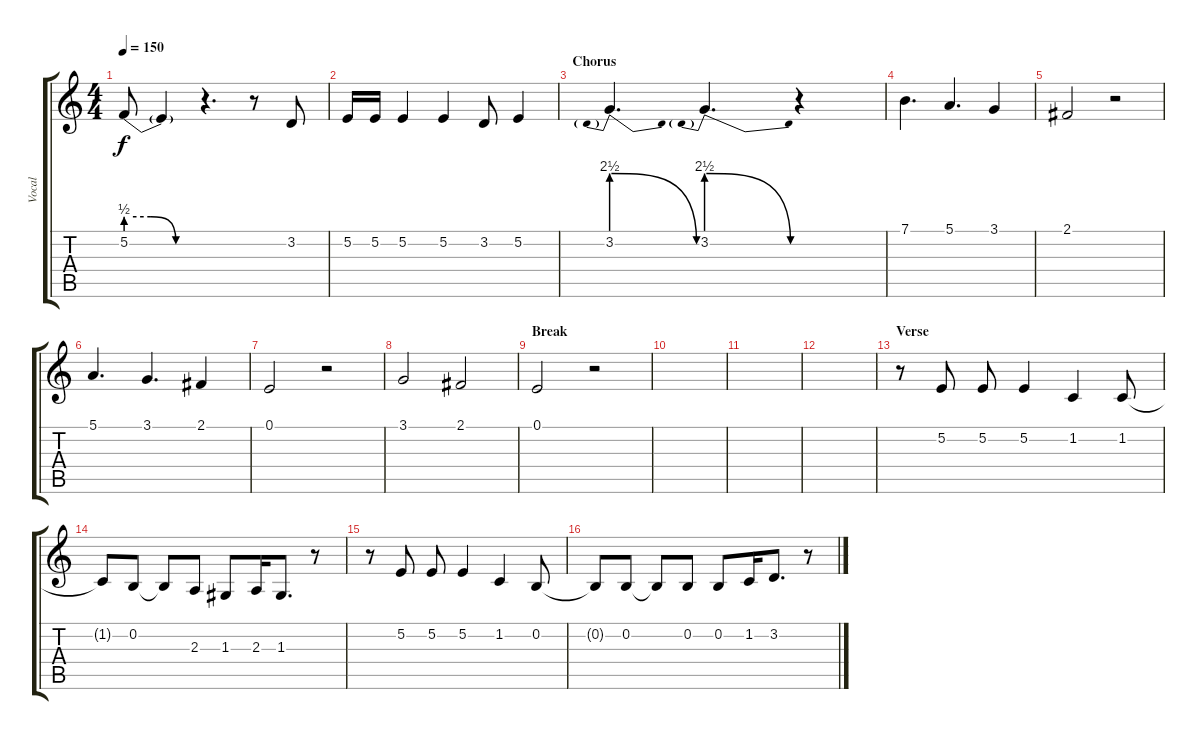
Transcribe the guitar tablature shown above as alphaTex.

\track ("Vocal" "Vocal") {instrument trumpet}
\staff {score tabs}
\tuning (E4 B3 G3 D3 A2 E2) {hide}
\ts (4 4)
\tempo 150
\clef g2
\ks c
5.2{be (custom 0 2 20 2 40 0 60 0)}.8{dy f} 5.2{t}.4 r.4{d} r.8 3.2.8 |
5.2.16 5.2.16 5.2.4 5.2.4 3.2.8 5.2.4 |
\section ("" "Chorus")
3.2{be (prebendrelease 0 10 60 0)}.4{d} 3.2{be (prebendrelease 0 10 60 0)}.4{d} r.4 |
7.1.4{d} 5.1.4{d} 3.1.4 |
2.1.2 r.2 |
5.1.4{d} 3.1.4{d} 2.1.4 |
0.1.2 r.2 |
3.1.2 2.1.2 |
\section ("" "Break")
0.1.2 r.2 |
|
|
|
\section ("" "Verse")
r.8 5.2.8 5.2.8 5.2.4 1.2.4 1.2.8 |
1.2{t}.8 0.2.8 0.2{t}.8 2.3.8 1.3.8 2.3.16 1.3.8{d} r.8 |
r.8 5.2.8 5.2.8 5.2.4 1.2.4 0.2.8 |
0.2{t}.8 0.2.8 0.2{t}.8 0.2.8 0.2.8 1.2.16 3.2.8{d} r.8
